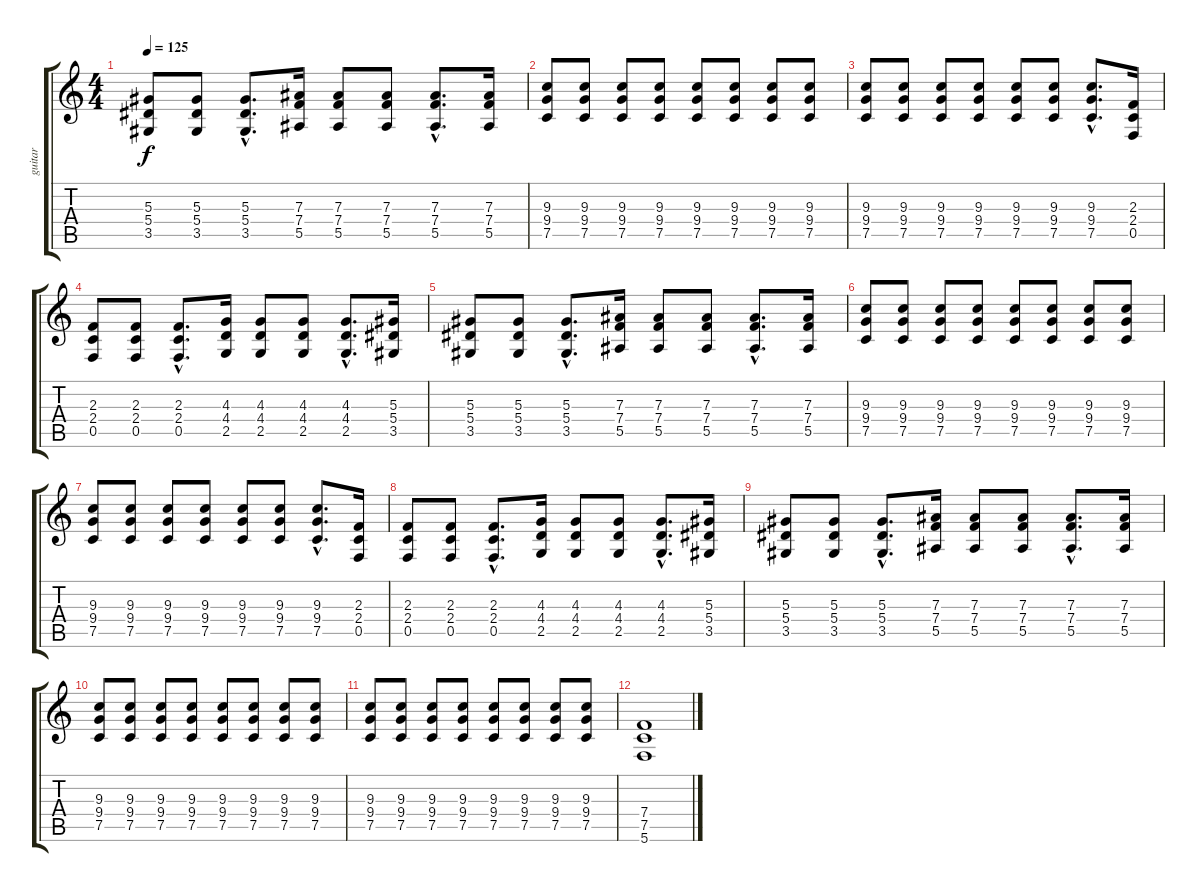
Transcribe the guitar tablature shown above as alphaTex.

\track ("guitar" "guitar") {instrument overdrivenguitar}
\staff {score tabs}
\tuning (C4 G3 Eb3 Bb2 F2 C2) {hide}
\ts (4 4)
\tempo 125
\clef g2
\ks c
(5.3 5.4 3.5).8{dy f} (5.3 5.4 3.5).8 (5.3{hac} 5.4{hac} 3.5{hac}).8{d} (7.3 7.4 5.5).16 (7.3 7.4 5.5).8 (7.3 7.4 5.5).8 (7.3{hac} 7.4{hac} 5.5{hac}).8{d} (7.3 7.4 5.5).16 |
(9.3 9.4 7.5).8 (9.3 9.4 7.5).8 (9.3 9.4 7.5).8 (9.3 9.4 7.5).8 (9.3 9.4 7.5).8 (9.3 9.4 7.5).8 (9.3 9.4 7.5).8 (9.3 9.4 7.5).8 |
(9.3 9.4 7.5).8 (9.3 9.4 7.5).8 (9.3 9.4 7.5).8 (9.3 9.4 7.5).8 (9.3 9.4 7.5).8 (9.3 9.4 7.5).8 (9.3{hac} 9.4{hac} 7.5{hac}).8{d} (2.3 2.4 0.5).16 |
(2.3 2.4 0.5).8 (2.3 2.4 0.5).8 (2.3{hac} 2.4{hac} 0.5{hac}).8{d} (4.3 4.4 2.5).16 (4.3 4.4 2.5).8 (4.3 4.4 2.5).8 (4.3{hac} 4.4{hac} 2.5{hac}).8{d} (5.3 5.4 3.5).16 |
(5.3 5.4 3.5).8 (5.3 5.4 3.5).8 (5.3{hac} 5.4{hac} 3.5{hac}).8{d} (7.3 7.4 5.5).16 (7.3 7.4 5.5).8 (7.3 7.4 5.5).8 (7.3{hac} 7.4{hac} 5.5{hac}).8{d} (7.3 7.4 5.5).16 |
(9.3 9.4 7.5).8 (9.3 9.4 7.5).8 (9.3 9.4 7.5).8 (9.3 9.4 7.5).8 (9.3 9.4 7.5).8 (9.3 9.4 7.5).8 (9.3 9.4 7.5).8 (9.3 9.4 7.5).8 |
(9.3 9.4 7.5).8 (9.3 9.4 7.5).8 (9.3 9.4 7.5).8 (9.3 9.4 7.5).8 (9.3 9.4 7.5).8 (9.3 9.4 7.5).8 (9.3{hac} 9.4{hac} 7.5{hac}).8{d} (2.3 2.4 0.5).16 |
\section ("" "")
(2.3 2.4 0.5).8 (2.3 2.4 0.5).8 (2.3{hac} 2.4{hac} 0.5{hac}).8{d} (4.3 4.4 2.5).16 (4.3 4.4 2.5).8 (4.3 4.4 2.5).8 (4.3{hac} 4.4{hac} 2.5{hac}).8{d} (5.3 5.4 3.5).16 |
(5.3 5.4 3.5).8 (5.3 5.4 3.5).8 (5.3{hac} 5.4{hac} 3.5{hac}).8{d} (7.3 7.4 5.5).16 (7.3 7.4 5.5).8 (7.3 7.4 5.5).8 (7.3{hac} 7.4{hac} 5.5{hac}).8{d} (7.3 7.4 5.5).16 |
(9.3 9.4 7.5).8 (9.3 9.4 7.5).8 (9.3 9.4 7.5).8 (9.3 9.4 7.5).8 (9.3 9.4 7.5).8 (9.3 9.4 7.5).8 (9.3 9.4 7.5).8 (9.3 9.4 7.5).8 |
(9.3 9.4 7.5).8 (9.3 9.4 7.5).8 (9.3 9.4 7.5).8 (9.3 9.4 7.5).8 (9.3 9.4 7.5).8 (9.3 9.4 7.5).8 (9.3 9.4 7.5).8 (9.3 9.4 7.5).8 |
(7.4 7.5 5.6).1
